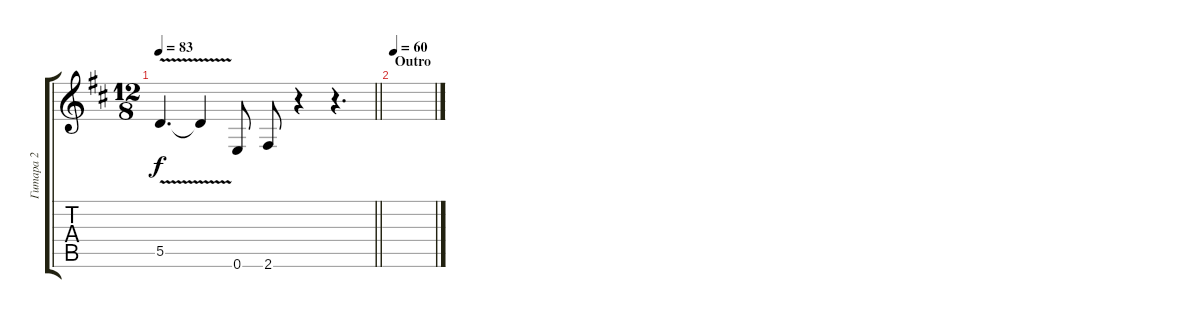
\track ("Гитара 2" "Гитара 2") {instrument electricguitarclean}
\staff {score tabs}
\tuning (E4 B3 G3 D3 A2 E2) {hide}
\ts (12 8)
\tempo 83
\clef g2
\barLineRight lightlight
\ks bminor
5.5{v}.4{d dy f} 5.5{t}.4 0.6.8 2.6.8 r.4{instrument electricguitarclean} r.4{d} |
\section ("" "Outro")
\tempo 60
